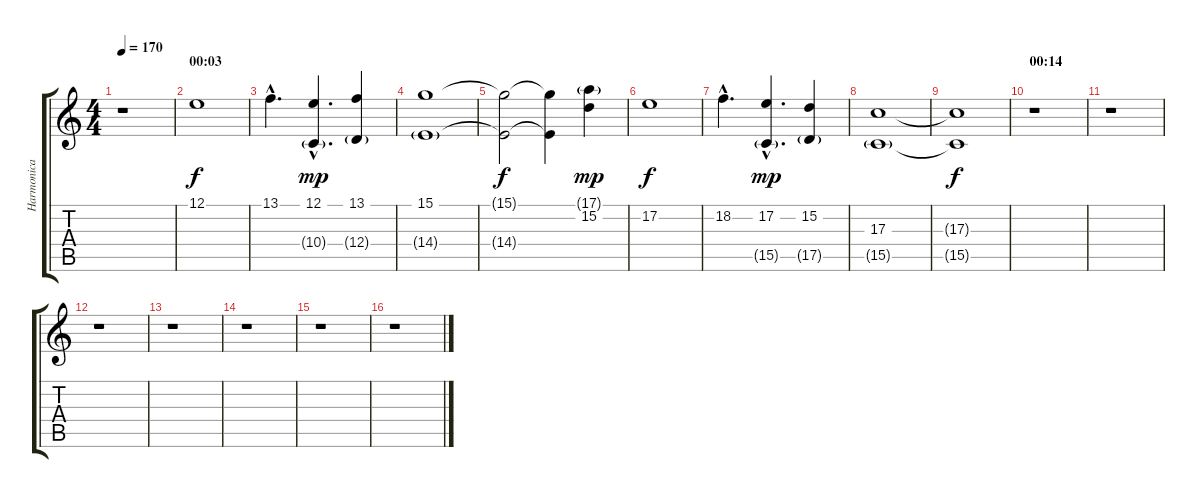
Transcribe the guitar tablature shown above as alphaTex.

\track ("Harmonica" "Harmonica") {instrument harmonica}
\staff {score tabs}
\tuning (E4 B3 G3 D3 A2 E2) {hide}
\ts (4 4)
\tempo 170
\clef g2
\ks c
r.1{dy f instrument harmonica} |
\section ("" "00:03")
12.1.1 |
13.1{hac}.4{d} (12.1{hac} 10.4{g hac}).4{d dy mp} (13.1 12.4{g}).4 |
(15.1 14.4{g}).1 |
(15.1{t} 14.4{t}).2{dy f} (15.1{t} 14.4{t}).4 (17.1{g} 15.2).4{dy mp} |
17.2.1{dy f} |
18.2{hac}.4{d} (17.2{hac} 15.5{g hac}).4{d dy mp} (15.2 17.5{g}).4 |
(17.3 15.5{g}).1 |
(17.3{t} 15.5{t}).1{dy f} |
\section ("" "00:14")
r.1 |
r.1 |
r.1 |
r.1 |
r.1 |
r.1 |
r.1
